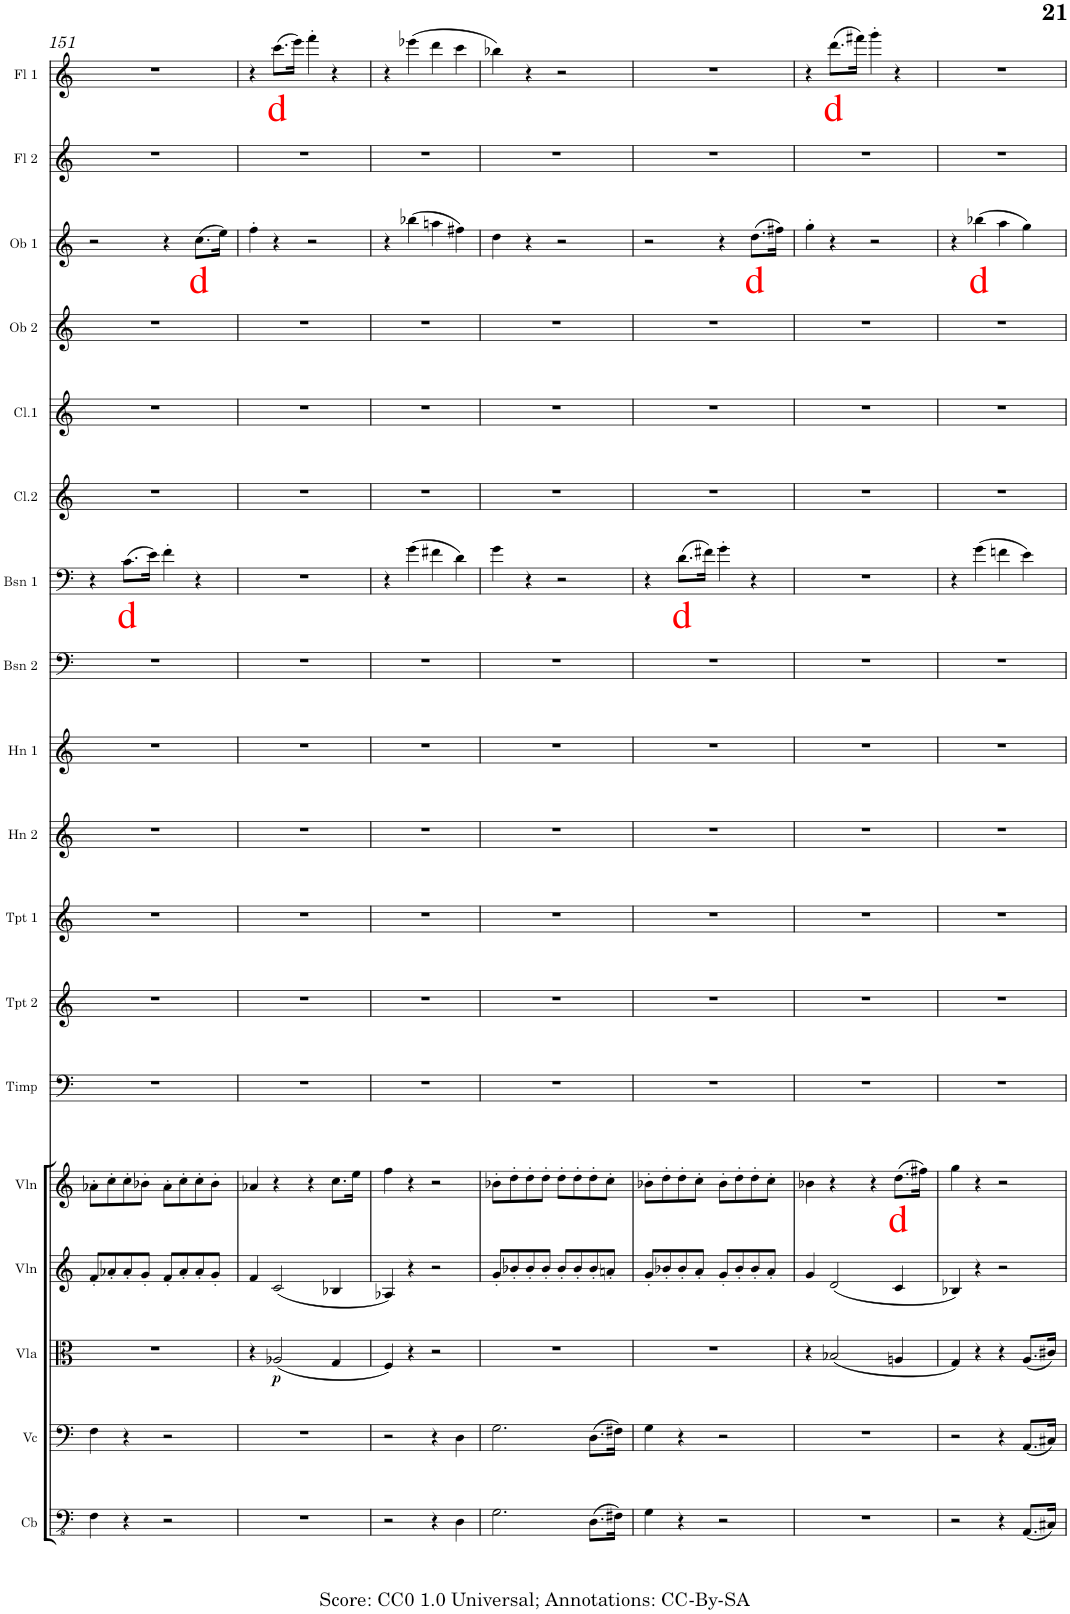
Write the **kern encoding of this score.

**kern	**kern	**kern	**dynam	**kern	**kern	**text	**kern	**kern	**kern	**kern	**kern	**kern	**kern	**text	**kern	**kern	**kern	**kern	**text	**kern	**kern	**text
*part18	*part17	*part16	*part16	*part15	*part14	*part14	*part13	*part12	*part11	*part10	*part9	*part8	*part7	*part7	*part6	*part5	*part4	*part3	*part3	*part2	*part1	*part1
*staff18	*staff17	*staff16	*staff16	*staff15	*staff14	*staff14	*staff13	*staff12	*staff11	*staff10	*staff9	*staff8	*staff7	*staff7	*staff6	*staff5	*staff4	*staff3	*staff3	*staff2	*staff1	*staff1
*I"Contrabass	*I"Violoncello	*I"Viola	*	*I"Violin	*I"Violin	*	*I"Timpani	*I"C Trumpet 2	*I"C Trumpet 1	*I"C Horn 2	*I"C Horn 1	*I"Bassoon 2	*I"Bassoon 1	*	*I"C Clarinet 2	*I"C Clarinet 1	*I"Oboe 2	*I"Oboe 1	*	*I"Flute 2	*I"Flute 1	*
*I'Cb	*I'Vc	*I'Vla	*	*I'Vln	*I'Vln	*	*I'Timp	*I'Tpt 2	*I'Tpt 1	*I'Hn 2	*I'Hn 1	*I'Bsn 2	*I'Bsn 1	*	*I'Cl.2	*I'Cl.1	*I'Ob 2	*I'Ob 1	*	*I'Fl 2	*I'Fl 1	*
!!LO:PB:g=z
*clefFv4	*clefF4	*clefC3	*	*clefG2	*clefG2	*	*clefF4	*clefG2	*clefG2	*clefG2	*clefG2	*clefF4	*clefF4	*	*clefG2	*clefG2	*clefG2	*clefG2	*	*clefG2	*clefG2	*
*	*	*	*	*	*	*	*	*	*	*Trd7c12	*Trd7c12	*	*	*	*Trd1c2	*Trd1c2	*	*	*	*	*	*
*k[]	*k[]	*k[]	*	*k[]	*k[]	*	*k[]	*k[]	*k[]	*k[]	*k[]	*k[]	*k[]	*	*k[]	*k[]	*k[]	*k[]	*	*k[]	*k[]	*
*M2/2	*M2/2	*M2/2	*	*M2/2	*M2/2	*	*M2/2	*M2/2	*M2/2	*M2/2	*M2/2	*M2/2	*M2/2	*	*M2/2	*M2/2	*M2/2	*M2/2	*	*M2/2	*M2/2	*
*met(c|)	*met(c|)	*met(c|)	*	*met(c|)	*met(c|)	*	*met(c|)	*met(c|)	*met(c|)	*met(c|)	*met(c|)	*met(c|)	*met(c|)	*	*met(c|)	*met(c|)	*met(c|)	*met(c|)	*	*met(c|)	*met(c|)	*
=151	=151	=151	=151	=151	=151	=151	=151	=151	=151	=151	=151	=151	=151	=151	=151	=151	=151	=151	=151	=151	=151	=151
4FF\	4F\	1r	.	8f'/L	8a-X'\L	.	1r	1r	1r	1r	1r	1r	4r	.	1r	1r	1r	2r	.	1r	1r	.
.	.	.	.	8a-X'/	8cc'\	.	.	.	.	.	.	.	.	.	.	.	.	.	.	.	.	.
!	!	!	!	!	!	!	!	!	!	!	!	!	!	!LO:LY:b:color=#FF0000	!	!	!	!	!	!	!	!
4r	4r	.	.	8a-'/	8cc'\	.	.	.	.	.	.	.	(8.c\L	d	.	.	.	.	.	.	.	.
.	.	.	.	8g'/J	8b-X'\J	.	.	.	.	.	.	.	.	.	.	.	.	.	.	.	.	.
.	.	.	.	.	.	.	.	.	.	.	.	.	16e\Jk)	.	.	.	.	.	.	.	.	.
2r	2r	.	.	8f'/L	8a-'\L	.	.	.	.	.	.	.	4f'\	.	.	.	.	4r	.	.	.	.
.	.	.	.	8a-'/	8cc'\	.	.	.	.	.	.	.	.	.	.	.	.	.	.	.	.	.
!	!	!	!	!	!	!	!	!	!	!	!	!	!	!	!	!	!	!	!LO:LY:b:color=#FF0000	!	!	!
.	.	.	.	8a-'/	8cc'\	.	.	.	.	.	.	.	4r	.	.	.	.	(8.cc\L	d	.	.	.
.	.	.	.	8g'/J	8b-'\J	.	.	.	.	.	.	.	.	.	.	.	.	.	.	.	.	.
.	.	.	.	.	.	.	.	.	.	.	.	.	.	.	.	.	.	16ee\Jk)	.	.	.	.
=152	=152	=152	=152	=152	=152	=152	=152	=152	=152	=152	=152	=152	=152	=152	=152	=152	=152	=152	=152	=152	=152	=152
1r	1r	4r	.	4f/	4a-X/	.	1r	1r	1r	1r	1r	1r	1r	.	1r	1r	1r	4ff'\	.	1r	4r	.
!	!	!	!LO:DY:b	!	!	!	!	!	!	!	!	!	!	!	!	!	!	!	!	!	!	!LO:LY:b:color=#FF0000
.	.	(2A-X/	p	(2c/	4r	.	.	.	.	.	.	.	.	.	.	.	.	4r	.	.	(8.ccc\L	d
.	.	.	.	.	.	.	.	.	.	.	.	.	.	.	.	.	.	.	.	.	16eee\Jk)	.
.	.	.	.	.	4r	.	.	.	.	.	.	.	.	.	.	.	.	2r	.	.	4fff'\	.
.	.	4G/	.	4B-X/	8.cc\L	.	.	.	.	.	.	.	.	.	.	.	.	.	.	.	4r	.
.	.	.	.	.	16ee\Jk	.	.	.	.	.	.	.	.	.	.	.	.	.	.	.	.	.
=153	=153	=153	=153	=153	=153	=153	=153	=153	=153	=153	=153	=153	=153	=153	=153	=153	=153	=153	=153	=153	=153	=153
2r	2r	4F/)	.	4A-X/)	4ff\	.	1r	1r	1r	1r	1r	1r	4r	.	1r	1r	1r	4r	.	1r	4r	.
.	.	4r	.	4r	4r	.	.	.	.	.	.	.	(4g\	.	.	.	.	(4bb-X\	.	.	(4eee-X\	.
4r	4r	2r	.	2r	2r	.	.	.	.	.	.	.	4f#X\	.	.	.	.	4aan\	.	.	4ddd\	.
4DD\	4D\	.	.	.	.	.	.	.	.	.	.	.	4d\)	.	.	.	.	4ff#X\)	.	.	4ccc\	.
=154	=154	=154	=154	=154	=154	=154	=154	=154	=154	=154	=154	=154	=154	=154	=154	=154	=154	=154	=154	=154	=154	=154
2.GG\	2.G\	1r	.	8g'/L	8b-X'\L	.	1r	1r	1r	1r	1r	1r	4g\	.	1r	1r	1r	4dd\	.	1r	4bb-X\)	.
.	.	.	.	8b-X'/	8dd'\	.	.	.	.	.	.	.	.	.	.	.	.	.	.	.	.	.
.	.	.	.	8b-'/	8dd'\	.	.	.	.	.	.	.	4r	.	.	.	.	4r	.	.	4r	.
.	.	.	.	8b-'/J	8dd'\J	.	.	.	.	.	.	.	.	.	.	.	.	.	.	.	.	.
.	.	.	.	8b-'/L	8dd'\L	.	.	.	.	.	.	.	2r	.	.	.	.	2r	.	.	2r	.
.	.	.	.	8b-'/	8dd'\	.	.	.	.	.	.	.	.	.	.	.	.	.	.	.	.	.
(8.DD\L	(8.D\L	.	.	8b-'/	8dd'\	.	.	.	.	.	.	.	.	.	.	.	.	.	.	.	.	.
.	.	.	.	8an'/J	8cc'\J	.	.	.	.	.	.	.	.	.	.	.	.	.	.	.	.	.
16FF#X\Jk)	16F#X\Jk)	.	.	.	.	.	.	.	.	.	.	.	.	.	.	.	.	.	.	.	.	.
=155	=155	=155	=155	=155	=155	=155	=155	=155	=155	=155	=155	=155	=155	=155	=155	=155	=155	=155	=155	=155	=155	=155
4GG\	4G\	1r	.	8g'/L	8b-X'\L	.	1r	1r	1r	1r	1r	1r	4r	.	1r	1r	1r	2r	.	1r	1r	.
.	.	.	.	8b-X'/	8dd'\	.	.	.	.	.	.	.	.	.	.	.	.	.	.	.	.	.
!	!	!	!	!	!	!	!	!	!	!	!	!	!	!LO:LY:b:color=#FF0000	!	!	!	!	!	!	!	!
4r	4r	.	.	8b-'/	8dd'\	.	.	.	.	.	.	.	(8.d\L	d	.	.	.	.	.	.	.	.
.	.	.	.	8a'/J	8cc'\J	.	.	.	.	.	.	.	.	.	.	.	.	.	.	.	.	.
.	.	.	.	.	.	.	.	.	.	.	.	.	16f#X\Jk)	.	.	.	.	.	.	.	.	.
2r	2r	.	.	8g'/L	8b-'\L	.	.	.	.	.	.	.	4g'\	.	.	.	.	4r	.	.	.	.
.	.	.	.	8b-'/	8dd'\	.	.	.	.	.	.	.	.	.	.	.	.	.	.	.	.	.
!	!	!	!	!	!	!	!	!	!	!	!	!	!	!	!	!	!	!	!LO:LY:b:color=#FF0000	!	!	!
.	.	.	.	8b-'/	8dd'\	.	.	.	.	.	.	.	4r	.	.	.	.	(8.dd\L	d	.	.	.
.	.	.	.	8a'/J	8cc'\J	.	.	.	.	.	.	.	.	.	.	.	.	.	.	.	.	.
.	.	.	.	.	.	.	.	.	.	.	.	.	.	.	.	.	.	16ff#X\Jk)	.	.	.	.
=156	=156	=156	=156	=156	=156	=156	=156	=156	=156	=156	=156	=156	=156	=156	=156	=156	=156	=156	=156	=156	=156	=156
1r	1r	4r	.	4g/	4b-X\	.	1r	1r	1r	1r	1r	1r	1r	.	1r	1r	1r	4gg'\	.	1r	4r	.
!	!	!	!	!	!	!	!	!	!	!	!	!	!	!	!	!	!	!	!	!	!	!LO:LY:b:color=#FF0000
.	.	(2B-X/	.	(2d/	4r	.	.	.	.	.	.	.	.	.	.	.	.	4r	.	.	(8.ddd\L	d
.	.	.	.	.	.	.	.	.	.	.	.	.	.	.	.	.	.	.	.	.	16fff#X\Jk)	.
.	.	.	.	.	4r	.	.	.	.	.	.	.	.	.	.	.	.	2r	.	.	4ggg'\	.
!	!	!	!	!	!	!LO:LY:b:color=#FF0000	!	!	!	!	!	!	!	!	!	!	!	!	!	!	!	!
.	.	4An/	.	4c/	(8.dd\L	d	.	.	.	.	.	.	.	.	.	.	.	.	.	.	4r	.
.	.	.	.	.	16ff#X\Jk)	.	.	.	.	.	.	.	.	.	.	.	.	.	.	.	.	.
=157	=157	=157	=157	=157	=157	=157	=157	=157	=157	=157	=157	=157	=157	=157	=157	=157	=157	=157	=157	=157	=157	=157
2r	2r	4G/)	.	4B-X/)	4gg\	.	1r	1r	1r	1r	1r	1r	4r	.	1r	1r	1r	4r	.	1r	1r	.
!	!	!	!	!	!	!	!	!	!	!	!	!	!	!	!	!	!	!	!LO:LY:b:color=#FF0000	!	!	!
.	.	4r	.	4r	4r	.	.	.	.	.	.	.	(4g\	.	.	.	.	(4bb-X\	d	.	.	.
4r	4r	4r	.	2r	2r	.	.	.	.	.	.	.	4fn\	.	.	.	.	4aa\	.	.	.	.
(8.AAA/L	(8.AA/L	(8.A/L	.	.	.	.	.	.	.	.	.	.	4e\)	.	.	.	.	4gg\)	.	.	.	.
16CC#X/Jk)	16C#X/Jk)	16c#X/Jk)	.	.	.	.	.	.	.	.	.	.	.	.	.	.	.	.	.	.	.	.
=	=	=	=	=	=	=	=	=	=	=	=	=	=	=	=	=	=	=	=	=	=	=
*-	*-	*-	*-	*-	*-	*-	*-	*-	*-	*-	*-	*-	*-	*-	*-	*-	*-	*-	*-	*-	*-	*-
